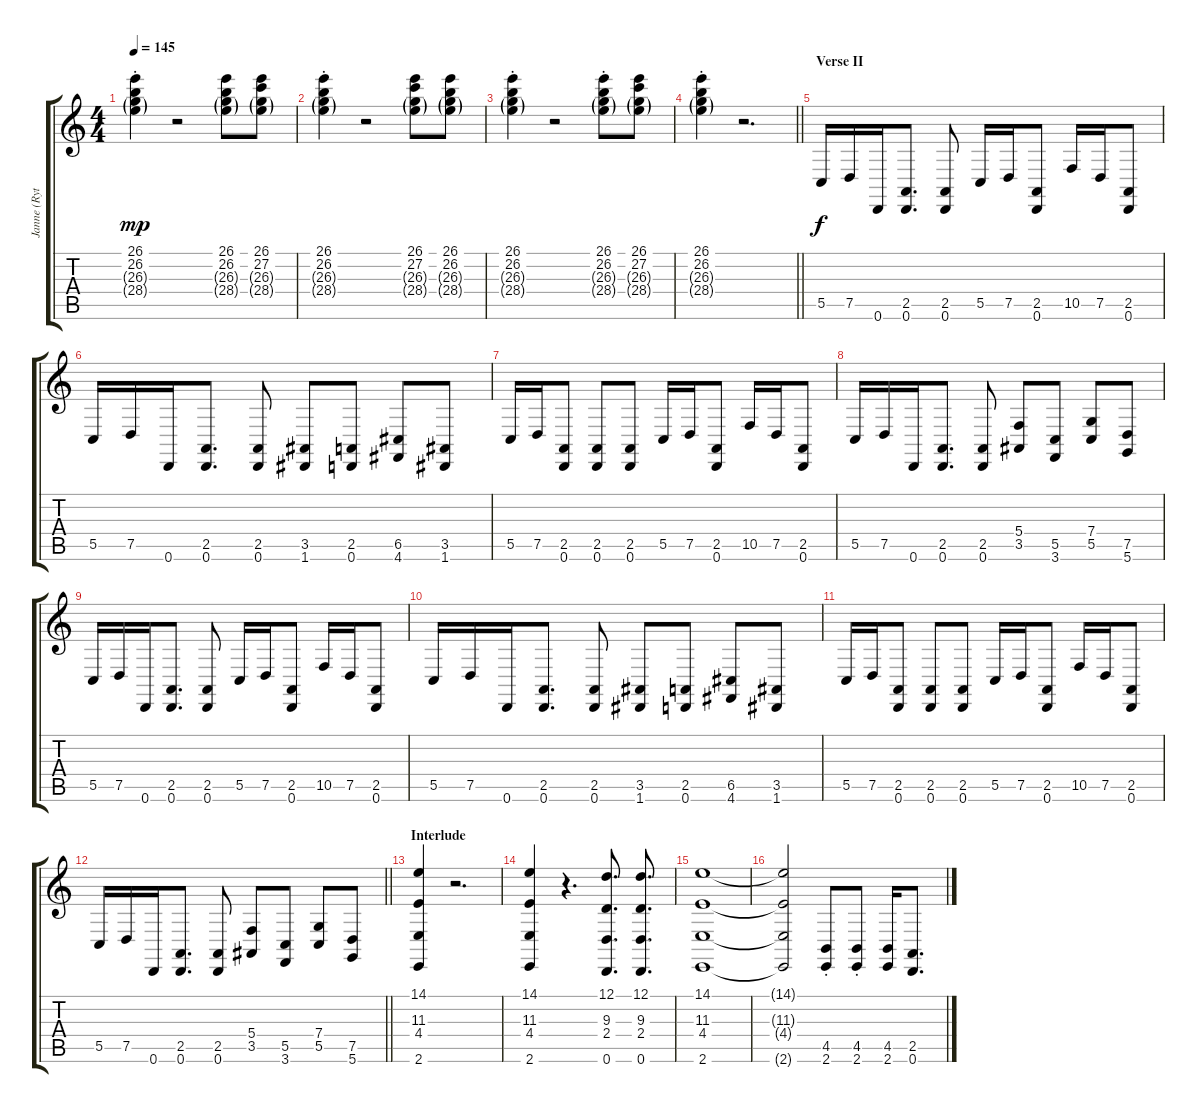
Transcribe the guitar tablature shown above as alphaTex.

\track ("Janne (Rythm I)" "Janne (Ryt") {instrument fx1rain}
\staff {score tabs}
\tuning (D4 A3 F3 C3 G2 D2) {hide}
\ts (4 4)
\tempo 145
\clef g2
\ks c
(26.1{st} 26.2{st} 26.3{g st} 28.4{g st}).4{dy mp} r.2 (26.1 26.2 26.3{g} 28.4{g}).8 (26.1 27.2 26.3{g} 28.4{g}).8 |
(26.1{st} 26.2{st} 26.3{g st} 28.4{g st}).4 r.2 (26.1 27.2 26.3{g} 28.4{g}).8 (26.1 26.2 26.3{g} 28.4{g}).8 |
(26.1{st} 26.2{st} 26.3{g st} 28.4{g st}).4 r.2 (26.1 26.2 26.3{g} 28.4{g st}).8 (26.1 27.2 26.3{g} 28.4{g}).8 |
\barLineRight lightlight
(26.1{st} 26.2{st} 26.3{g st} 28.4{g st}).4 r.2{d} |
\section ("" "Verse II")
5.5.16{dy f volume 6 balance 3 instrument acousticgrandpiano} 7.5.16 0.6.16 (2.5 0.6).8{d} (2.5 0.6).8 5.5.16 7.5.16 (2.5 0.6).8 10.5.16 7.5.16 (2.5 0.6).8 |
5.5.16 7.5.16 0.6.16 (2.5 0.6).8{d} (2.5 0.6).8 (3.5 1.6).8 (2.5 0.6).8 (6.5 4.6).8 (3.5 1.6).8 |
5.5.16 7.5.16 (2.5 0.6).8 (2.5 0.6).8 (2.5 0.6).8 5.5.16 7.5.16 (2.5 0.6).8 10.5.16 7.5.16 (2.5 0.6).8 |
5.5.16 7.5.16 0.6.16 (2.5 0.6).8{d} (2.5 0.6).8 (5.4 3.5).8 (5.5 3.6).8 (7.4 5.5).8 (7.5 5.6).8 |
5.5.16 7.5.16 0.6.16 (2.5 0.6).8{d} (2.5 0.6).8 5.5.16 7.5.16 (2.5 0.6).8 10.5.16 7.5.16 (2.5 0.6).8 |
5.5.16 7.5.16 0.6.16 (2.5 0.6).8{d} (2.5 0.6).8 (3.5 1.6).8 (2.5 0.6).8 (6.5 4.6).8 (3.5 1.6).8 |
5.5.16 7.5.16 (2.5 0.6).8 (2.5 0.6).8 (2.5 0.6).8 5.5.16 7.5.16 (2.5 0.6).8 10.5.16 7.5.16 (2.5 0.6).8 |
\barLineRight lightlight
5.5.16 7.5.16 0.6.16 (2.5 0.6).8{d} (2.5 0.6).8 (5.4 3.5).8 (5.5 3.6).8 (7.4 5.5).8 (7.5 5.6).8 |
\section ("" "Interlude")
(14.1 11.3 4.4 2.6).4{volume 11 balance 8 instrument orchestrahit} r.2{d} |
(14.1 11.3 4.4 2.6).4 r.4{d} (12.1 9.3 2.4 0.6).8{d} (12.1 9.3 2.4 0.6).8{d} |
(14.1 11.3 4.4 2.6).1 |
(14.1{t} 11.3{t} 4.4{t} 2.6{t}).2 (4.5{st} 2.6{st}).8{volume 6 balance 3 instrument acousticgrandpiano} (4.5{st} 2.6{st}).8 (4.5 2.6).16 (2.5 0.6).8{d}
